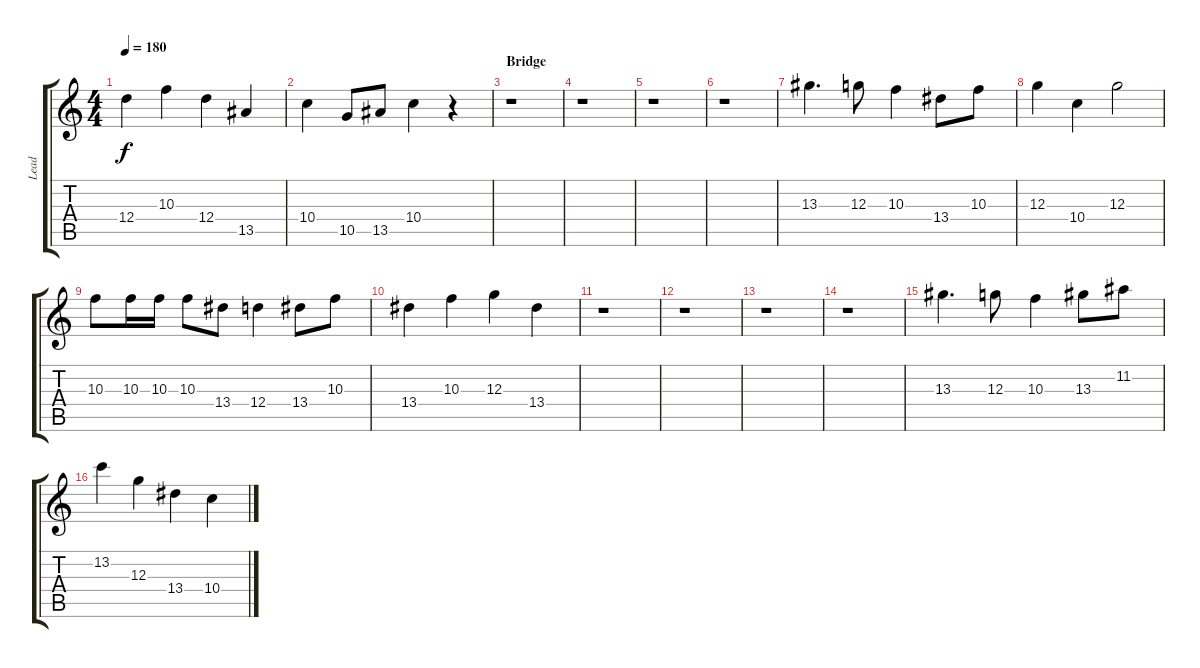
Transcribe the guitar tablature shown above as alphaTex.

\track ("Lead" "Lead") {instrument distortionguitar}
\staff {score tabs}
\tuning (E4 B3 G3 D3 A2 D2) {hide}
\ts (4 4)
\tempo 180
\clef g2
\ks c
12.4.4{dy f} 10.3.4 12.4.4 13.5.4 |
10.4.4 10.5.8 13.5.8 10.4.4 r.4 |
\section ("" "Bridge")
r.1 |
r.1 |
r.1 |
r.1 |
13.3.4{d} 12.3.8 10.3.4 13.4.8 10.3.8 |
12.3.4 10.4.4 12.3.2 |
10.3.8 10.3.16 10.3.16 10.3.8 13.4.8 12.4.4 13.4.8 10.3.8 |
13.4.4 10.3.4 12.3.4 13.4.4 |
r.1 |
r.1 |
r.1 |
r.1 |
13.3.4{d} 12.3.8 10.3.4 13.3.8 11.2.8 |
13.2.4 12.3.4 13.4.4 10.4.4
